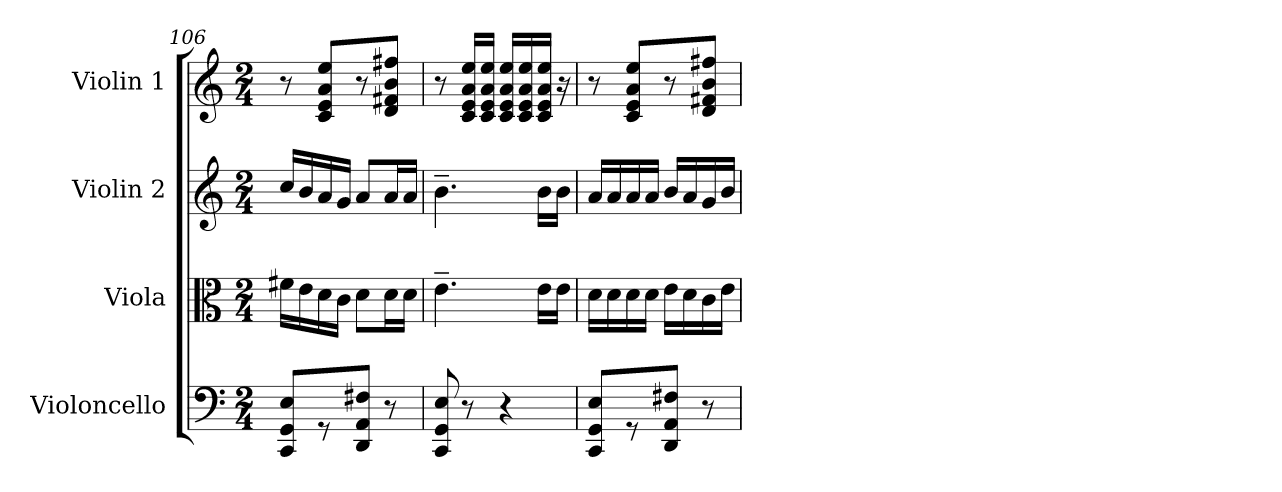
**kern	**kern	**kern	**kern
*part4	*part3	*part2	*part1
*staff4	*staff3	*staff2	*staff1
*I"Violoncello	*I"Viola	*I"Violin 2	*I"Violin 1
*I'Vc	*I'Vla	*I'Vln	*I'Vln
*clefF4	*clefC3	*clefG2	*clefG2
*k[]	*k[]	*k[]	*k[]
*M2/4	*M2/4	*M2/4	*M2/4
=106	=106	=106	=106
8CC/ 8GG/ 8E/L	16f#X\LL	16cc/LL	8r
.	16e\	16b/	.
8r	16d\	16a/	8c/ 8e/ 8a/ 8ee/L
.	16c\JJ	16g/JJ	.
8DD/ 8AA/ 8F#X/J	8d\L	8a/L	8r
8r	16d\L	16a/L	8d/ 8f#X/ 8b/ 8ff#X/J
.	16d\JJ	16a/JJ	.
!!LO:LB:g=z
=107	=107	=107	=107
8CC/ 8GG/ 8E/	4.e~\	4.b~\	8r
8r	.	.	16c/ 16e/ 16a/ 16ee/LL
.	.	.	16c/ 16e/ 16a/ 16ee/JJ
4r	.	.	16c/ 16e/ 16a/ 16ee/LL
.	.	.	16c/ 16e/ 16a/ 16ee/
.	16e\LL	16b\LL	16c/ 16e/ 16a/ 16ee/JJ
.	16e\JJ	16b\JJ	16r
=108	=108	=108	=108
8CC/ 8GG/ 8E/L	16d\LL	16a/LL	8r
.	16d\	16a/	.
8r	16d\	16a/	8c/ 8e/ 8a/ 8ee/L
.	16d\JJ	16a/JJ	.
8DD/ 8AA/ 8F#X/J	16e\LL	16b/LL	8r
.	16d\	16a/	.
8r	16c\	16g/	8d/ 8f#X/ 8b/ 8ff#X/J
.	16e\JJ	16b/JJ	.
=	=	=	=
*-	*-	*-	*-
